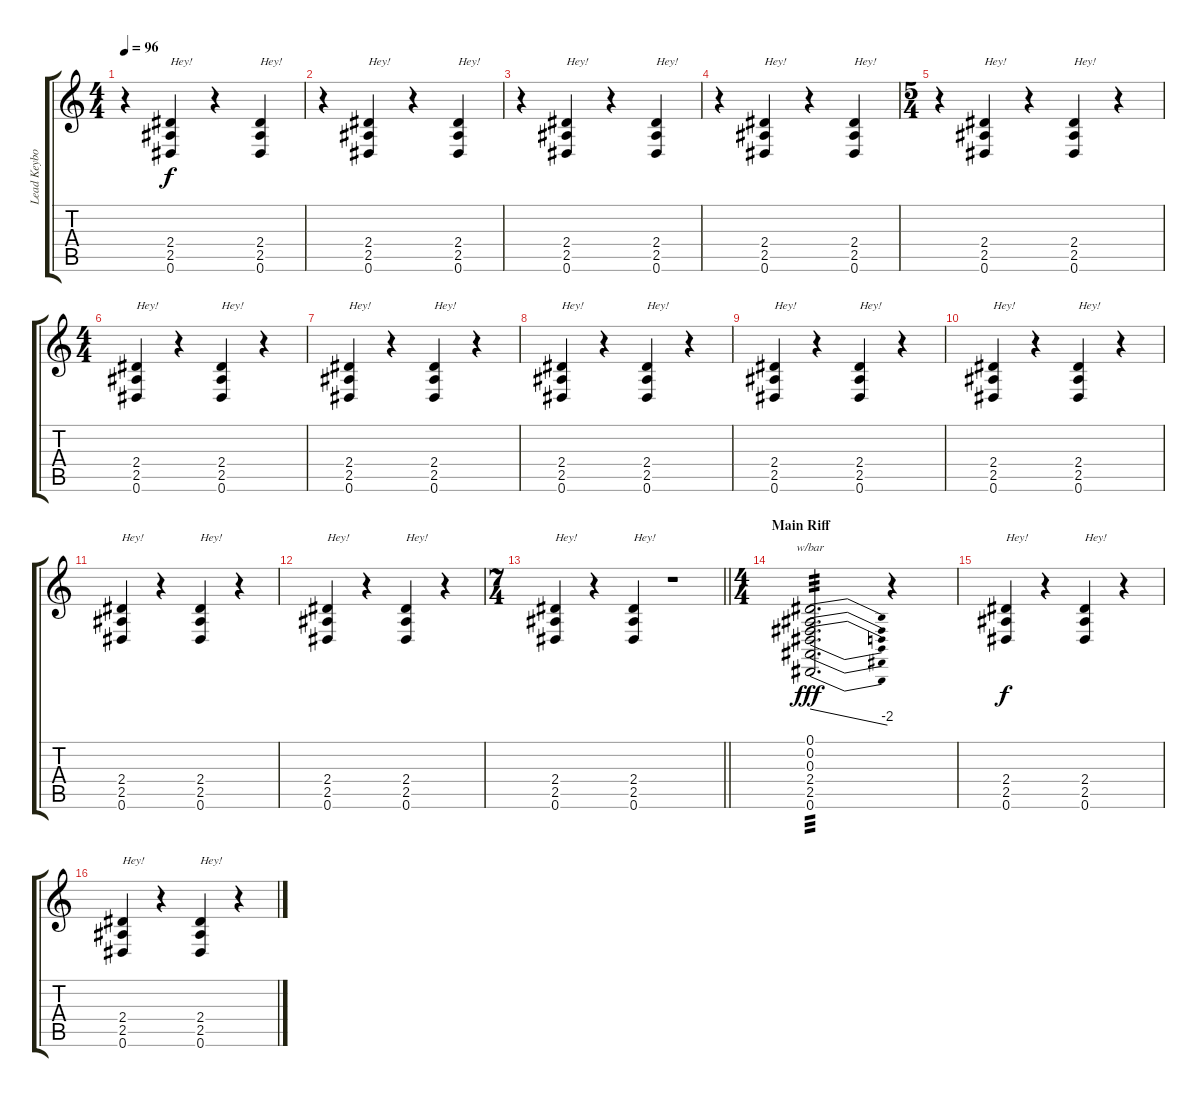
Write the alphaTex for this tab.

\track ("Lead Keyboard" "Lead Keybo") {instrument synthstrings2}
\staff {score tabs}
\tuning (Eb4 Bb3 Gb3 Db3 Ab2 Eb2) {hide}
\ts (4 4)
\tempo 96
\clef g2
\ks c
r.4{dy f} (2.4 2.5 0.6).4{ot 8vb txt "Hey!"} r.4 (2.4 2.5 0.6).4{ot 8vb txt "Hey!"} |
r.4 (2.4 2.5 0.6).4{ot 8vb txt "Hey!"} r.4 (2.4 2.5 0.6).4{ot 8vb txt "Hey!"} |
r.4 (2.4 2.5 0.6).4{ot 8vb txt "Hey!"} r.4 (2.4 2.5 0.6).4{ot 8vb txt "Hey!"} |
r.4 (2.4 2.5 0.6).4{ot 8vb txt "Hey!"} r.4 (2.4 2.5 0.6).4{ot 8vb txt "Hey!"} |
\ts (5 4)
r.4 (2.4 2.5 0.6).4{ot 8vb txt "Hey!"} r.4 (2.4 2.5 0.6).4{ot 8vb txt "Hey!"} r.4 |
\ts (4 4)
(2.4 2.5 0.6).4{ot 8vb txt "Hey!"} r.4 (2.4 2.5 0.6).4{ot 8vb txt "Hey!"} r.4 |
(2.4 2.5 0.6).4{ot 8vb txt "Hey!"} r.4 (2.4 2.5 0.6).4{ot 8vb txt "Hey!"} r.4 |
(2.4 2.5 0.6).4{ot 8vb txt "Hey!"} r.4 (2.4 2.5 0.6).4{ot 8vb txt "Hey!"} r.4 |
(2.4 2.5 0.6).4{ot 8vb txt "Hey!"} r.4 (2.4 2.5 0.6).4{ot 8vb txt "Hey!"} r.4 |
(2.4 2.5 0.6).4{ot 8vb txt "Hey!"} r.4 (2.4 2.5 0.6).4{ot 8vb txt "Hey!"} r.4 |
(2.4 2.5 0.6).4{ot 8vb txt "Hey!"} r.4 (2.4 2.5 0.6).4{ot 8vb txt "Hey!"} r.4 |
(2.4 2.5 0.6).4{ot 8vb txt "Hey!"} r.4 (2.4 2.5 0.6).4{ot 8vb txt "Hey!"} r.4 |
\ts (7 4)
\barLineRight lightlight
(2.4 2.5 0.6).4{ot 8vb txt "Hey!"} r.4 (2.4 2.5 0.6).4{ot 8vb txt "Hey!"} r.1 |
\ts (4 4)
\section ("" "Main Riff")
(0.1 0.2 0.3 2.4 2.5 0.6).2{d tbe (dive default 0 0 60 -8) tp 3 dy fff volume 4} r.4 |
(2.4 2.5 0.6).4{ot 8vb txt "Hey!" dy f volume 12} r.4 (2.4 2.5 0.6).4{ot 8vb txt "Hey!"} r.4 |
(2.4 2.5 0.6).4{ot 8vb txt "Hey!"} r.4 (2.4 2.5 0.6).4{ot 8vb txt "Hey!"} r.4
